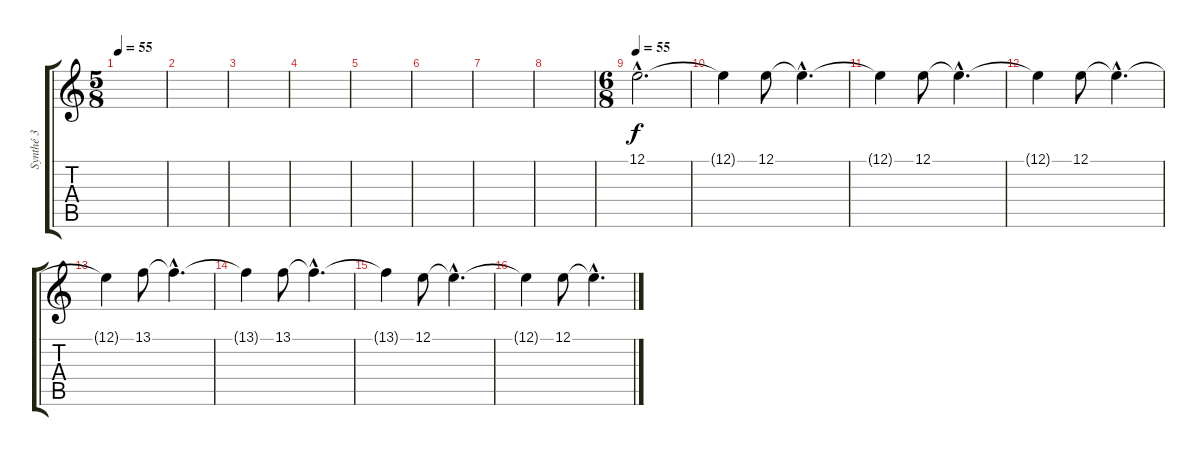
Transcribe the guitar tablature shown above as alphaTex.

\track ("Synthé 3" "Synthé 3") {instrument stringensemble2}
\staff {score tabs}
\tuning (E4 B3 G3 D3 A2 E2) {hide}
\ts (5 8)
\tempo 55
\clef g2
\ks c
|
|
|
|
|
|
|
|
\ts (6 8)
\tempo 55
12.1{hac}.2{d volume 7} |
12.1{t}.4 12.1.8{volume 2} 12.1{hac t}.4{d volume 10} |
12.1{t}.4 12.1.8{volume 2} 12.1{hac t}.4{d volume 11} |
12.1{t}.4 12.1.8{volume 1} 12.1{hac t}.4{d volume 11} |
12.1{t}.4 13.1.8{volume 0} 13.1{hac t}.4{d volume 10} |
13.1{t}.4 13.1.8{volume 1} 13.1{hac t}.4{d volume 11} |
13.1{t}.4 12.1.8{volume 2} 12.1{hac t}.4{d volume 11} |
12.1{t}.4 12.1.8{volume 3} 12.1{hac t}.4{d volume 8}
